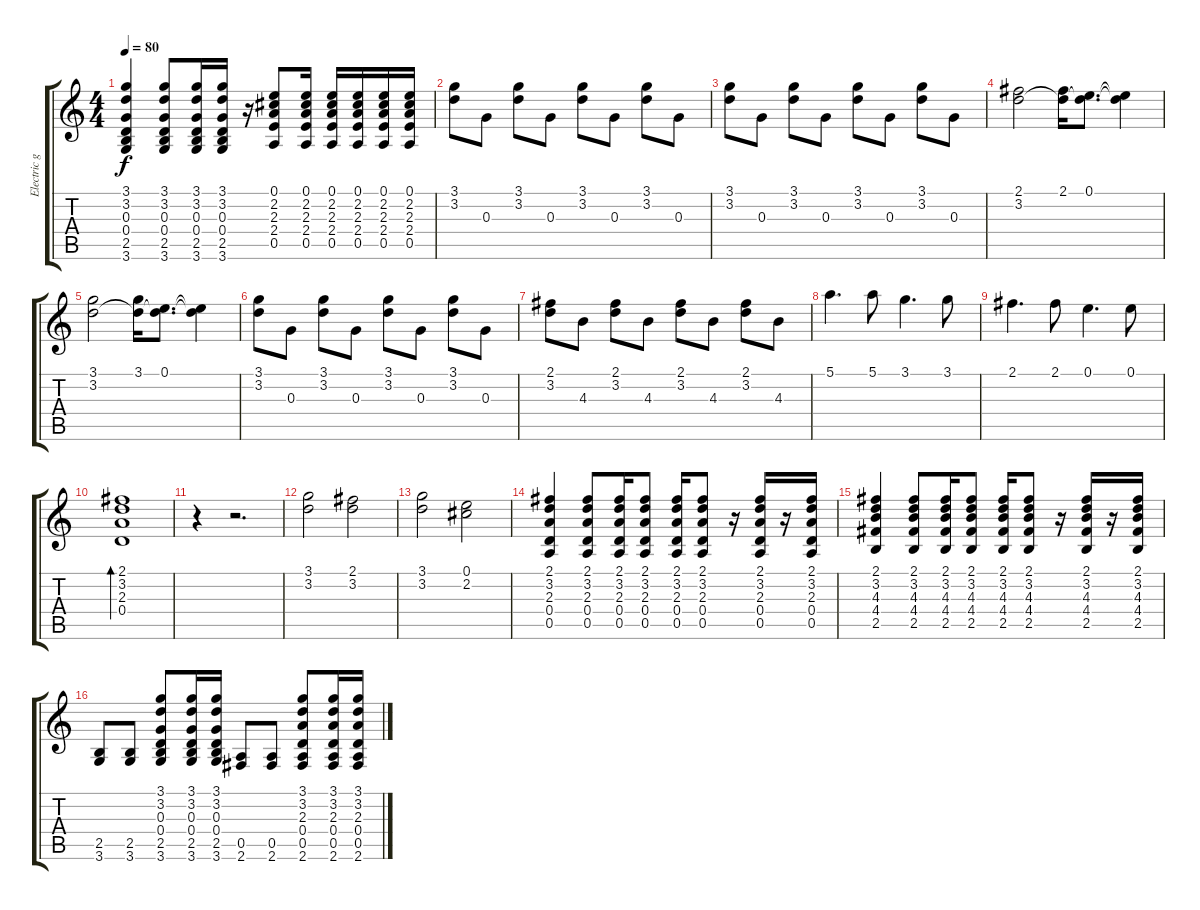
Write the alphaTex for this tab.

\track ("Electric guitar" "Electric g") {instrument electricguitarjazz}
\staff {score tabs}
\tuning (E4 B3 G3 D3 A2 E2) {hide}
\ts (4 4)
\tempo 80
\clef g2
\ks c
(3.1 3.2 0.3 0.4 2.5 3.6).4{dy f} (3.1 3.2 0.3 0.4 2.5 3.6).8 (3.1 3.2 0.3 0.4 2.5 3.6).16 (3.1 3.2 0.3 0.4 2.5 3.6).16 r.16 (0.1 2.2 2.3 2.4 0.5).8 (0.1 2.2 2.3 2.4 0.5).16 (0.1 2.2 2.3 2.4 0.5).16 (0.1 2.2 2.3 2.4 0.5).16 (0.1 2.2 2.3 2.4 0.5).16 (0.1 2.2 2.3 2.4 0.5).16 |
(3.1 3.2).8 0.3.8 (3.1 3.2).8 0.3.8 (3.1 3.2).8 0.3.8 (3.1 3.2).8 0.3.8 |
(3.1 3.2).8 0.3.8 (3.1 3.2).8 0.3.8 (3.1 3.2).8 0.3.8 (3.1 3.2).8 0.3.8 |
(2.1 3.2).2 (2.1 3.2{t}).16 (0.1 3.2{t}).8{d} (0.1{t} 3.2{t}).4 |
(3.1 3.2).2 (3.1 3.2{t}).16 (0.1 3.2{t}).8{d} (0.1{t} 3.2{t}).4 |
(3.1 3.2).8 0.3.8 (3.1 3.2).8 0.3.8 (3.1 3.2).8 0.3.8 (3.1 3.2).8 0.3.8 |
(2.1 3.2).8 4.3.8 (2.1 3.2).8 4.3.8 (2.1 3.2).8 4.3.8 (2.1 3.2).8 4.3.8 |
5.1.4{d} 5.1.8 3.1.4{d} 3.1.8 |
2.1.4{d} 2.1.8 0.1.4{d} 0.1.8 |
(2.1 3.2 2.3 0.4).1{bd 240} |
r.4 r.2{d} |
(3.1 3.2).2 (2.1 3.2).2 |
(3.1 3.2).2 (0.1 2.2).2 |
(2.1 3.2 2.3 0.4 0.5).4 (2.1 3.2 2.3 0.4 0.5).8 (2.1 3.2 2.3 0.4 0.5).16 (2.1 3.2 2.3 0.4 0.5).8 (2.1 3.2 2.3 0.4 0.5).16 (2.1 3.2 2.3 0.4 0.5).8 r.16 (2.1 3.2 2.3 0.4 0.5).16 r.16 (2.1 3.2 2.3 0.4 0.5).16 |
(2.1 3.2 4.3 4.4 2.5).4 (2.1 3.2 4.3 4.4 2.5).8 (2.1 3.2 4.3 4.4 2.5).16 (2.1 3.2 4.3 4.4 2.5).8 (2.1 3.2 4.3 4.4 2.5).16 (2.1 3.2 4.3 4.4 2.5).8 r.16 (2.1 3.2 4.3 4.4 2.5).16 r.16 (2.1 3.2 4.3 4.4 2.5).16 |
(2.5 3.6).8 (2.5 3.6).8 (3.1 3.2 0.3 0.4 2.5 3.6).8 (3.1 3.2 0.3 0.4 2.5 3.6).16 (3.1 3.2 0.3 0.4 2.5 3.6).16 (0.5 2.6).8 (0.5 2.6).8 (3.1 3.2 2.3 0.4 0.5 2.6).8 (3.1 3.2 2.3 0.4 0.5 2.6).16 (3.1 3.2 2.3 0.4 0.5 2.6).16
